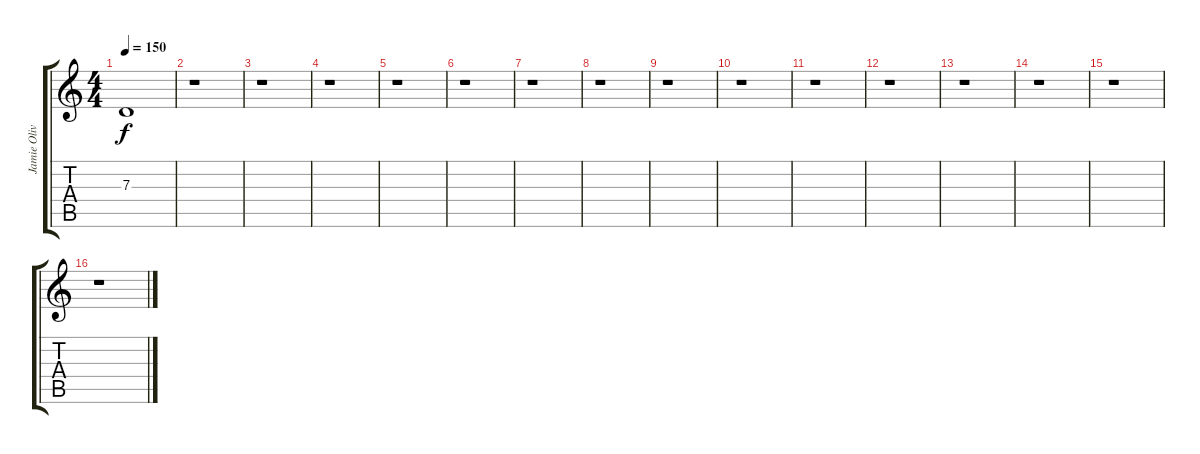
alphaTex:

\track ("Jamie Oliver" "Jamie Oliv") {instrument lead2sawtooth}
\staff {score tabs}
\tuning (E4 B3 G3 D3 A2 E2) {hide}
\ts (4 4)
\tempo 150
\clef g2
\ks c
7.3{t}.1{dy f} |
r.1 |
r.1 |
r.1 |
r.1 |
r.1 |
r.1 |
r.1 |
r.1 |
r.1 |
r.1 |
r.1 |
r.1 |
r.1 |
r.1 |
r.1
